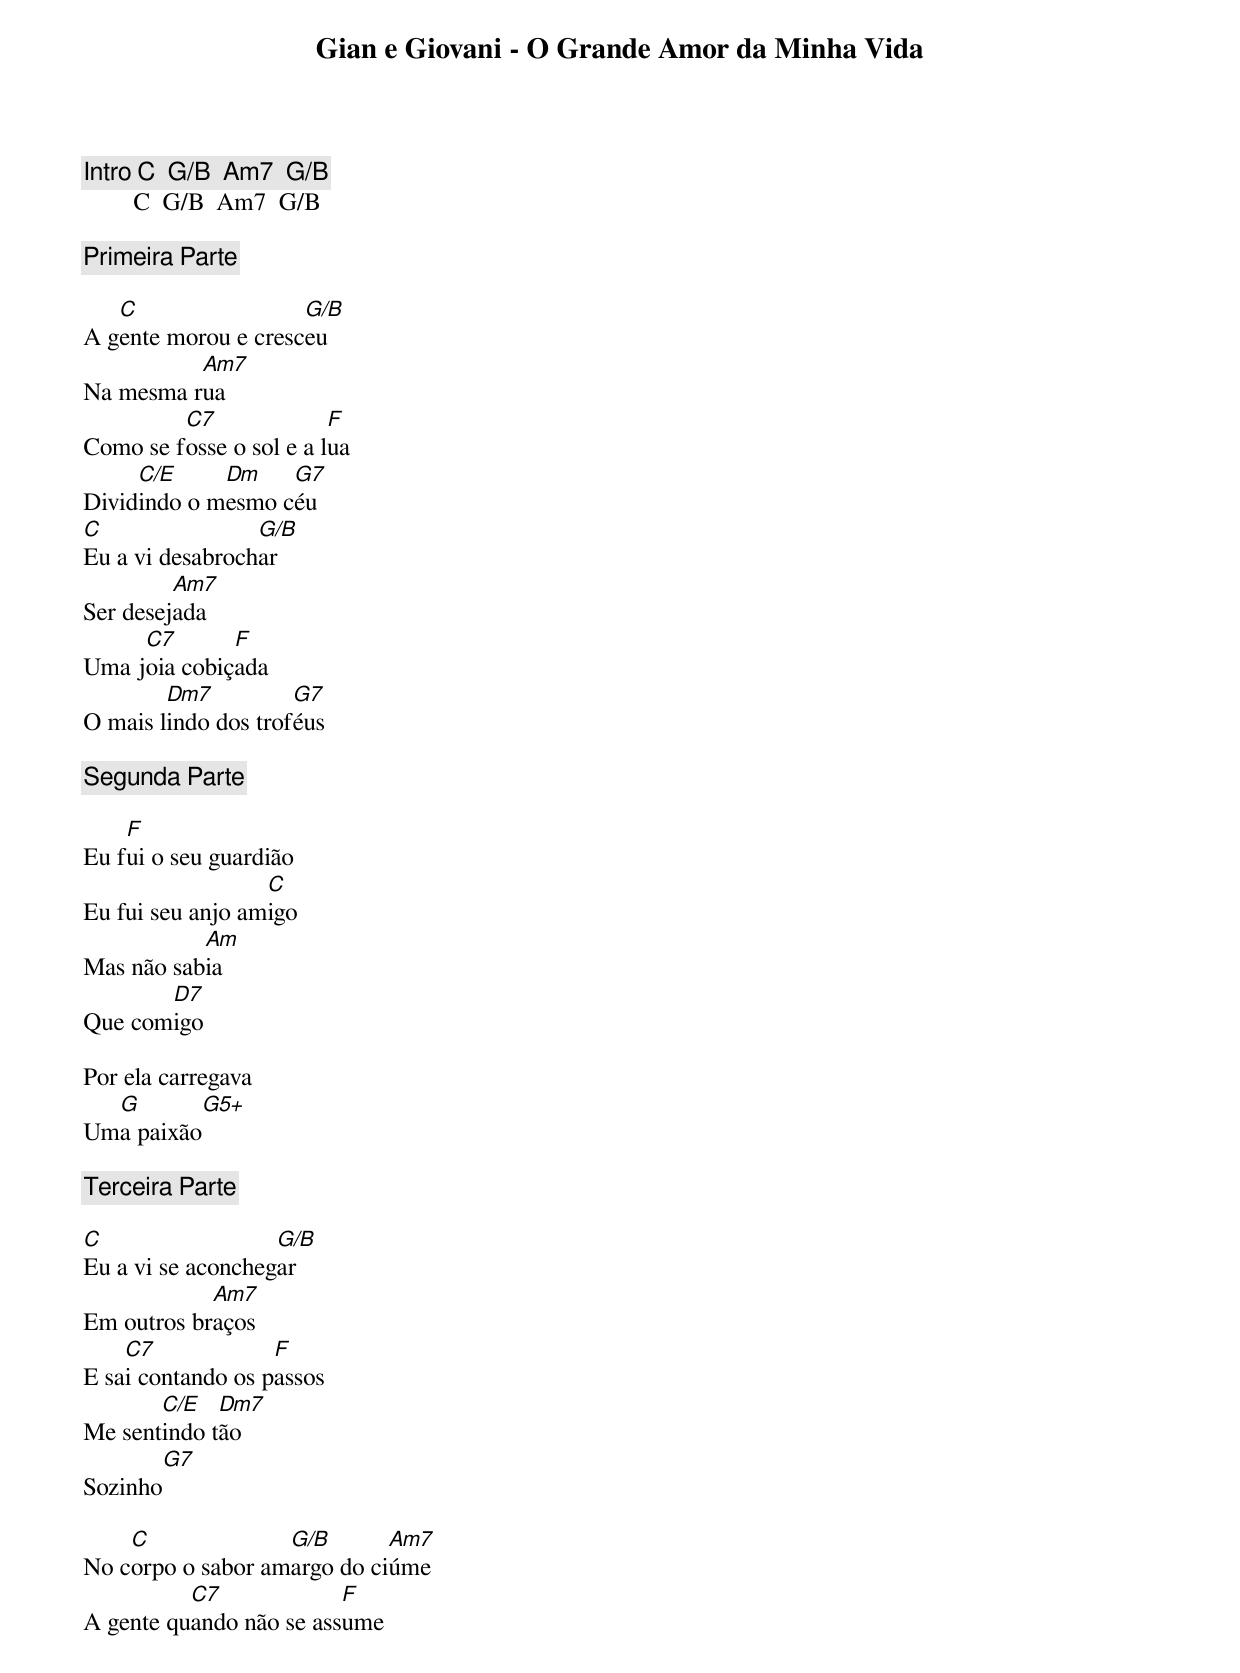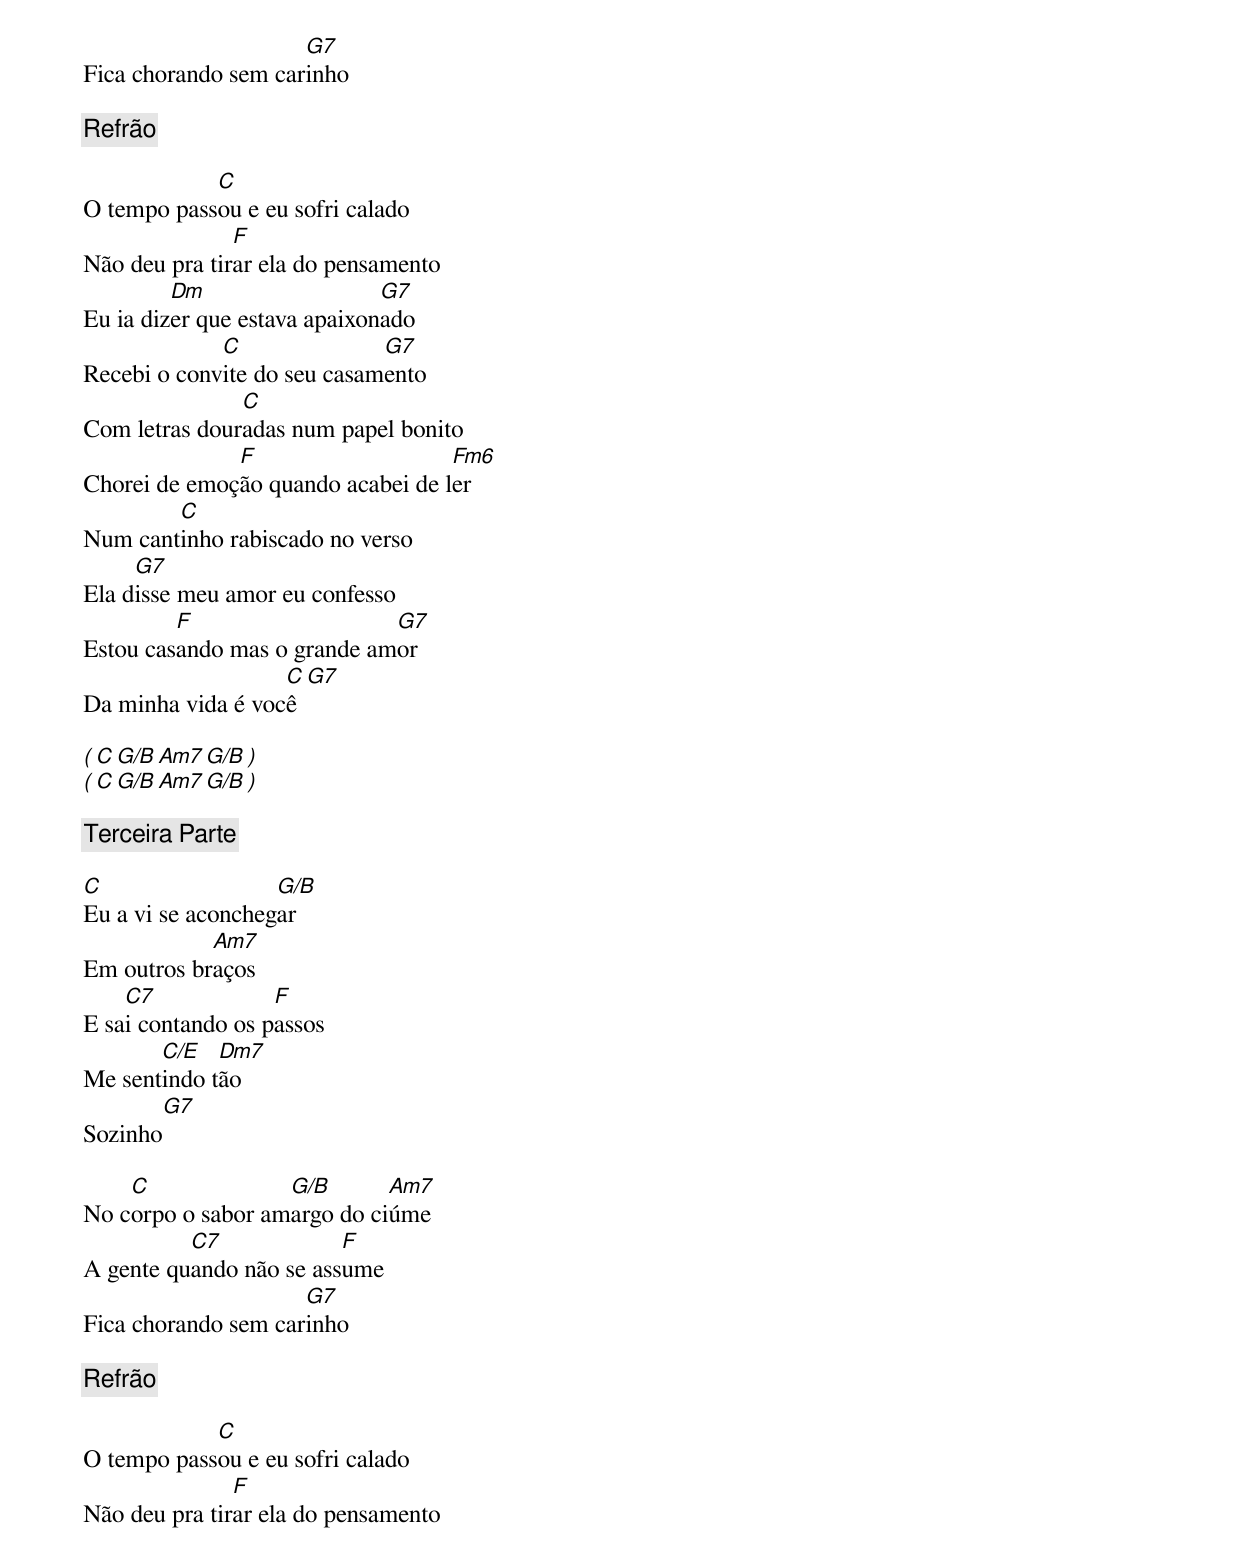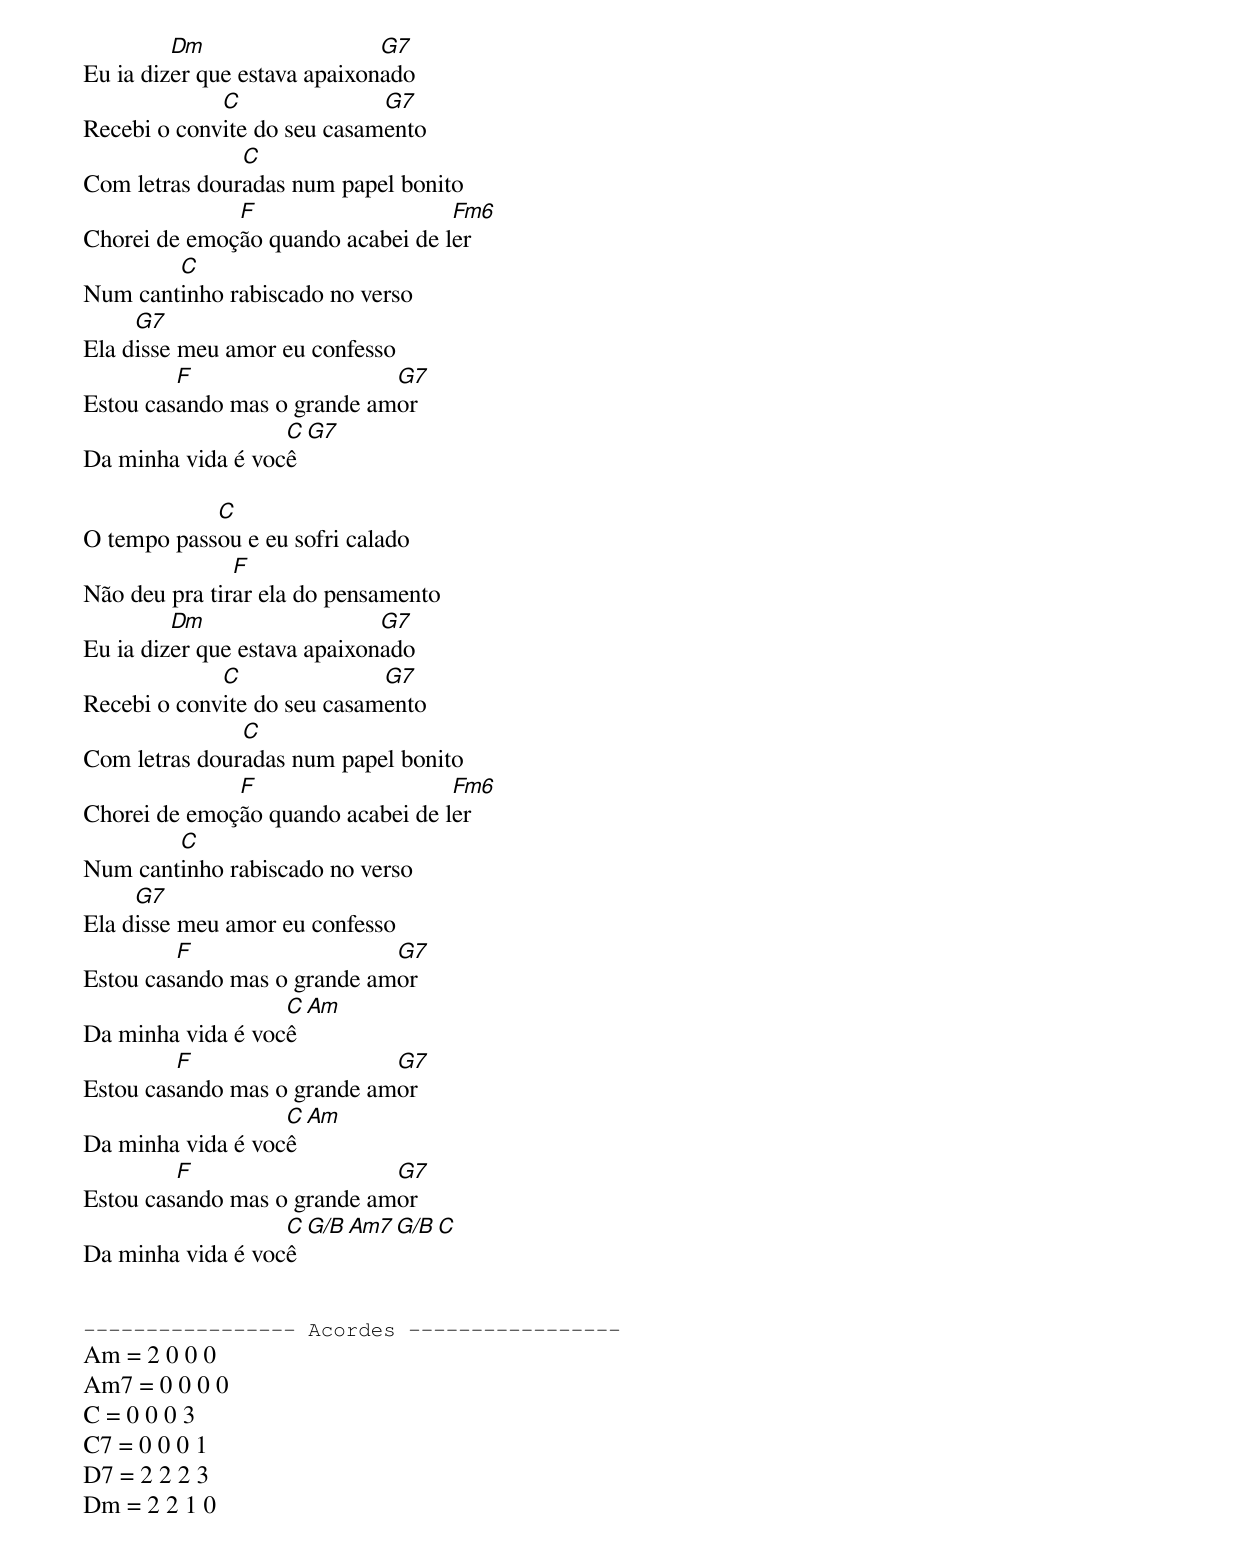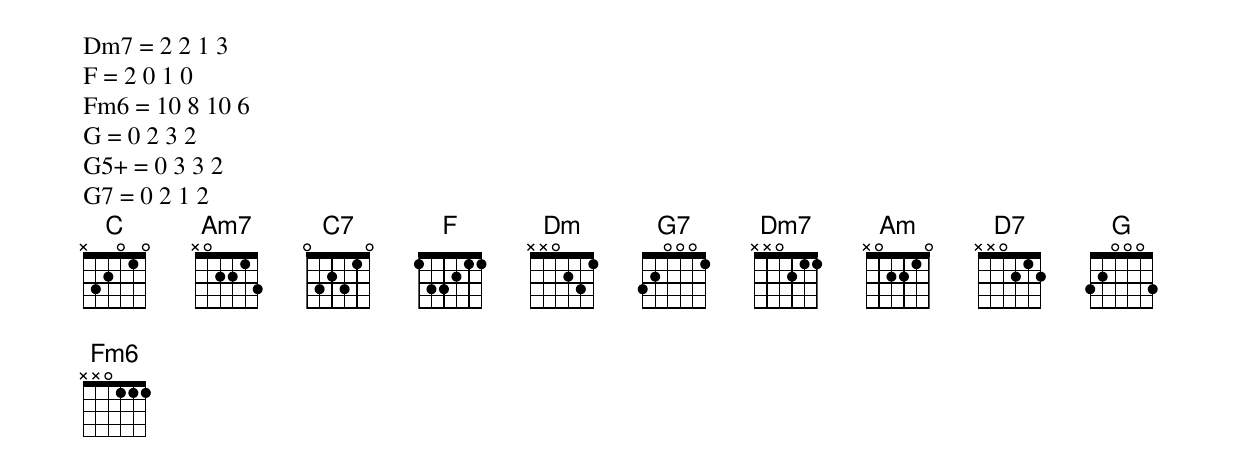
Gian e Giovani - O Grande Amor da Minha Vida

[Intro] C  G/B  Am7  G/B
        C  G/B  Am7  G/B

[Primeira Parte]

   C                 G/B
A gente morou e cresceu
          Am7
Na mesma rua
         C7              F
Como se fosse o sol e a lua
     C/E     Dm    G7
Dividindo o mesmo céu
C                G/B
Eu a vi desabrochar
         Am7
Ser desejada
     C7       F
Uma joia cobiçada
        Dm7          G7
O mais lindo dos troféus

[Segunda Parte]

    F
Eu fui o seu guardião
                  C
Eu fui seu anjo amigo
           Am
Mas não sabia
       D7
Que comigo

Por ela carregava
  G        G5+
Uma paixão

[Terceira Parte]

C                  G/B
Eu a vi se aconchegar
            Am7
Em outros braços
    C7             F
E sai contando os passos
       C/E   Dm7
Me sentindo tão
        G7
Sozinho

    C              G/B       Am7
No corpo o sabor amargo do ciúme
          C7             F
A gente quando não se assume
                     G7
Fica chorando sem carinho

[Refrão]

            C
O tempo passou e eu sofri calado
               F
Não deu pra tirar ela do pensamento
         Dm                   G7
Eu ia dizer que estava apaixonado
             C               G7
Recebi o convite do seu casamento
               C
Com letras douradas num papel bonito
              F                    Fm6
Chorei de emoção quando acabei de ler
        C
Num cantinho rabiscado no verso
     G7
Ela disse meu amor eu confesso
         F                   G7
Estou casando mas o grande amor
                   C  G7
Da minha vida é você

( C  G/B  Am7  G/B )
( C  G/B  Am7  G/B )

[Terceira Parte]

C                  G/B
Eu a vi se aconchegar
            Am7
Em outros braços
    C7             F
E sai contando os passos
       C/E   Dm7
Me sentindo tão
        G7
Sozinho

    C              G/B       Am7
No corpo o sabor amargo do ciúme
          C7             F
A gente quando não se assume
                     G7
Fica chorando sem carinho

[Refrão]

            C
O tempo passou e eu sofri calado
               F
Não deu pra tirar ela do pensamento
         Dm                   G7
Eu ia dizer que estava apaixonado
             C               G7
Recebi o convite do seu casamento
               C
Com letras douradas num papel bonito
              F                    Fm6
Chorei de emoção quando acabei de ler
        C
Num cantinho rabiscado no verso
     G7
Ela disse meu amor eu confesso
         F                   G7
Estou casando mas o grande amor
                   C  G7
Da minha vida é você

            C
O tempo passou e eu sofri calado
               F
Não deu pra tirar ela do pensamento
         Dm                   G7
Eu ia dizer que estava apaixonado
             C               G7
Recebi o convite do seu casamento
               C
Com letras douradas num papel bonito
              F                    Fm6
Chorei de emoção quando acabei de ler
        C
Num cantinho rabiscado no verso
     G7
Ela disse meu amor eu confesso
         F                   G7
Estou casando mas o grande amor
                   C  Am
Da minha vida é você
         F                   G7
Estou casando mas o grande amor
                   C  Am
Da minha vida é você
         F                   G7
Estou casando mas o grande amor
                   C  G/B  Am7  G/B  C
Da minha vida é você


----------------- Acordes -----------------
Am = 2 0 0 0
Am7 = 0 0 0 0
C = 0 0 0 3
C7 = 0 0 0 1
D7 = 2 2 2 3
Dm = 2 2 1 0
Dm7 = 2 2 1 3
F = 2 0 1 0
Fm6 = 10 8 10 6
G = 0 2 3 2
G5+ = 0 3 3 2
G7 = 0 2 1 2
